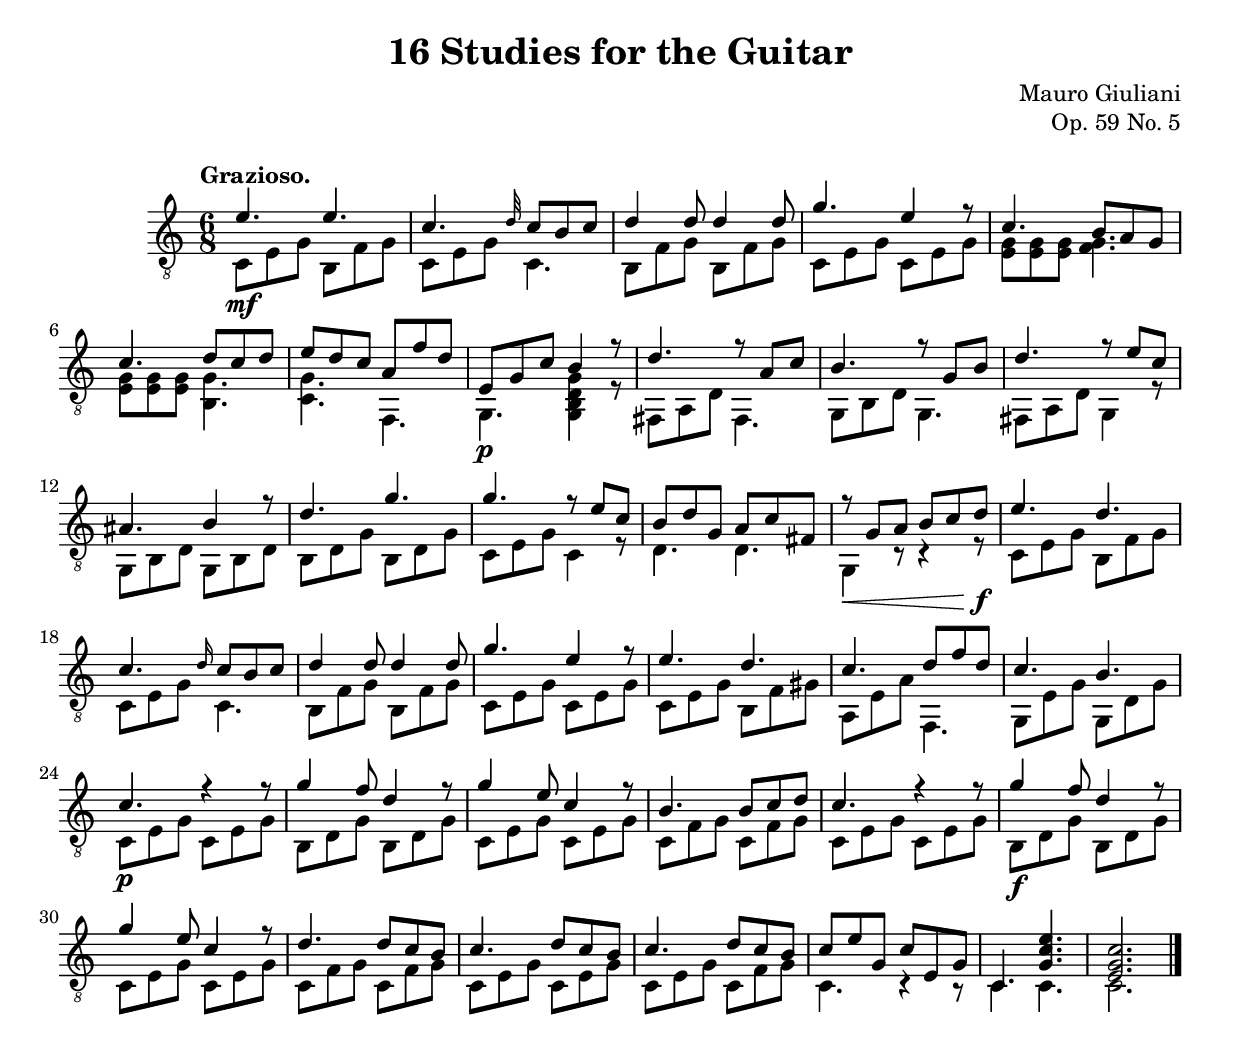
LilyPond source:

\version "2.18.2"

\header {
  title = "16 Studies for the Guitar"
  composer = "Mauro Giuliani"
  opus = "Op. 59 No. 5"
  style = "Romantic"
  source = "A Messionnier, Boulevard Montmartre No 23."
  % Statens musikbibliotek - The Music Library of Sweden
  % Boije 142
  date = "1822"
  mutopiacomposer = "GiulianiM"
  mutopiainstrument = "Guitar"
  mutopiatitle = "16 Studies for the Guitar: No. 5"
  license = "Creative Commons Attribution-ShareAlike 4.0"
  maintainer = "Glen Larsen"
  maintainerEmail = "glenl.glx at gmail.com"
}

\paper {
  % add space between composer/opus markup and first staff
  markup-system-spacing #'padding = #3
  % add a little space between composer and opus
  markup-markup-spacing #'padding = #1.2
  top-margin = #8
  bottom-margin = #10
}

mbreak = { } % { \break }
global = {
  \time 6/8
}

upperVoice = \relative c' {
  \voiceOne
%  \slurDown
  e4.\mf e |
  c4. \grace d32 c8 b c |
  d4 d8 d4 d8 |
  g4. e4 r8 |
  c4. b8 a g |
  c4. d8 c d |
  \mbreak

  e8 d c a f' d |
  e,8\p g c b4 r8 |
  d4. r8 a c |
  b4. r8 g b |
  d4. r8 e c |
  ais4. b4 r8 |
  d4. g4. |
  g4. r8 e c |
  \mbreak

  b8 d g, a c fis, |
  r8\< g a b c d\f |
  e4. d |
  c4. \grace d16 c8 b c |
  d4 d8 d4 d8 |
  g4. e4 r8 |
  e4. d |
  \mbreak

  c4. d8 f d |
  c4. b |
  c4.\p r4 r8 |
  g'4 f8 d4 r8 |
  g4 e8 c4 r8 |
  b4. b8 c d |
  c4. r4 r8 |
  \mbreak

  g'4\f f8 d4 r8 |
  g4 e8 c4 r8 |
  d4. d8 c b |
  c4. d8 c b |
  c4. d8 c b |
  c8 e g, c e, g |
  c,4. <e' c g> |
  <c g e>2. |

  \bar "|."
}

lowerVoice = \relative c {
  \voiceTwo
  c8 e g b, f' g |
  c,8 e g c,4. |
  b8 f' g b, f' g |
  c,8 e g c, e g |
  <g e>8 q q <g f>4. |
  <g e>8 q q <g b,>4. |

  <g c,>4. f, |
  g4. <g' d b g>4 r8 |
  fis,8 a d fis,4. |
  g8 b d g,4. |
  fis8 a d g,4 r8 |
  g8 b d g, b d |
  b8 d g b, d g |
  c,8 e g c,4 r8 |

  d4. d |
  g,4 r8 r4 r8 |
  c8 e g b, f' g |
  c,8 e g c,4. |
  b8 f' g b, f' g |
  c,8 e g c, e g |
  c,8 e g b, f' gis |

  a,8 e' a f,4. |
  g8 e' g g, d' g |
  c,8 e g c, e g |
  b,8 d g b, d g |
  c,8 e g c, e g |
  c, f g c, f g |
  c, e g c, e g |

  b,8 d g b, d g |
  c,8 e g c, e g |
  c,8 f g c, f g |
  c,8 e g c, e g |
  c,8 e g c, f g |
  c,4. r4 r8 |
  c4. c |
  c2. |
}


\score {
  <<
    \new Staff = "Guitar" \with {
      midiInstrument = #"acoustic guitar (nylon)"
    } <<
      \global
      \clef "treble_8"
      \tempo "Grazioso."

      \context Voice = "upperVoice" \upperVoice
      \context Voice = "lowerVoice" \lowerVoice
    >>
%{
    % tabs are not completely developed
    \new TabStaff = "Guitar tabs" \with {
      restrainOpenStrings = ##t
    } <<
      \clef "moderntab"
      \global
      \context TabVoice = "upperVoice" \upperVoice
      \context TabVoice = "lowerVoice" \lowerVoice
    >>
%}
  >>
  \layout {}
  \midi {
    \tempo 4 = 104
  }
}
